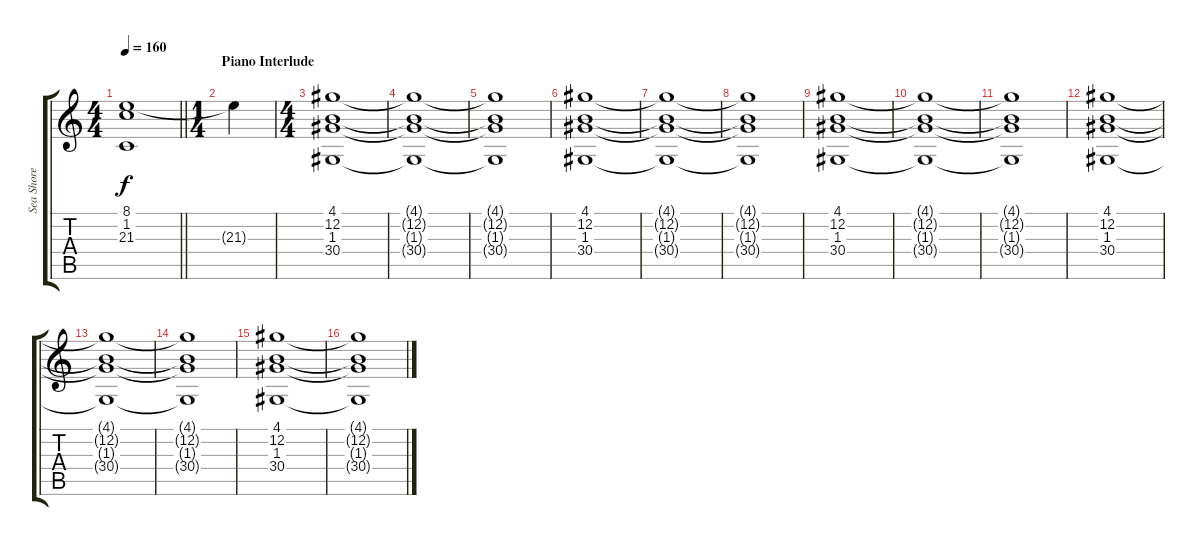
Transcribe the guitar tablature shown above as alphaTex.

\track ("Sea Shore effect" "Sea Shore ") {instrument seashore}
\staff {score tabs}
\tuning (E4 B3 G3 D3 A2 E2) {hide}
\ts (4 4)
\tempo 160
\clef g2
\barLineRight lightlight
\ks c
(8.1 1.2 21.3).1{dy f} |
\ts (1 4)
\section ("" "Piano Interlude")
21.3{t}.4 |
\ts (4 4)
(4.1 12.2 1.3 30.4).1 |
(4.1{t} 12.2{t} 1.3{t} 30.4{t}).1 |
(4.1{t} 12.2{t} 1.3{t} 30.4{t}).1 |
(4.1 12.2 1.3 30.4).1 |
(4.1{t} 12.2{t} 1.3{t} 30.4{t}).1 |
(4.1{t} 12.2{t} 1.3{t} 30.4{t}).1 |
(4.1 12.2 1.3 30.4).1 |
(4.1{t} 12.2{t} 1.3{t} 30.4{t}).1 |
(4.1{t} 12.2{t} 1.3{t} 30.4{t}).1 |
(4.1 12.2 1.3 30.4).1 |
(4.1{t} 12.2{t} 1.3{t} 30.4{t}).1 |
(4.1{t} 12.2{t} 1.3{t} 30.4{t}).1 |
(4.1 12.2 1.3 30.4).1 |
(4.1{t} 12.2{t} 1.3{t} 30.4{t}).1
